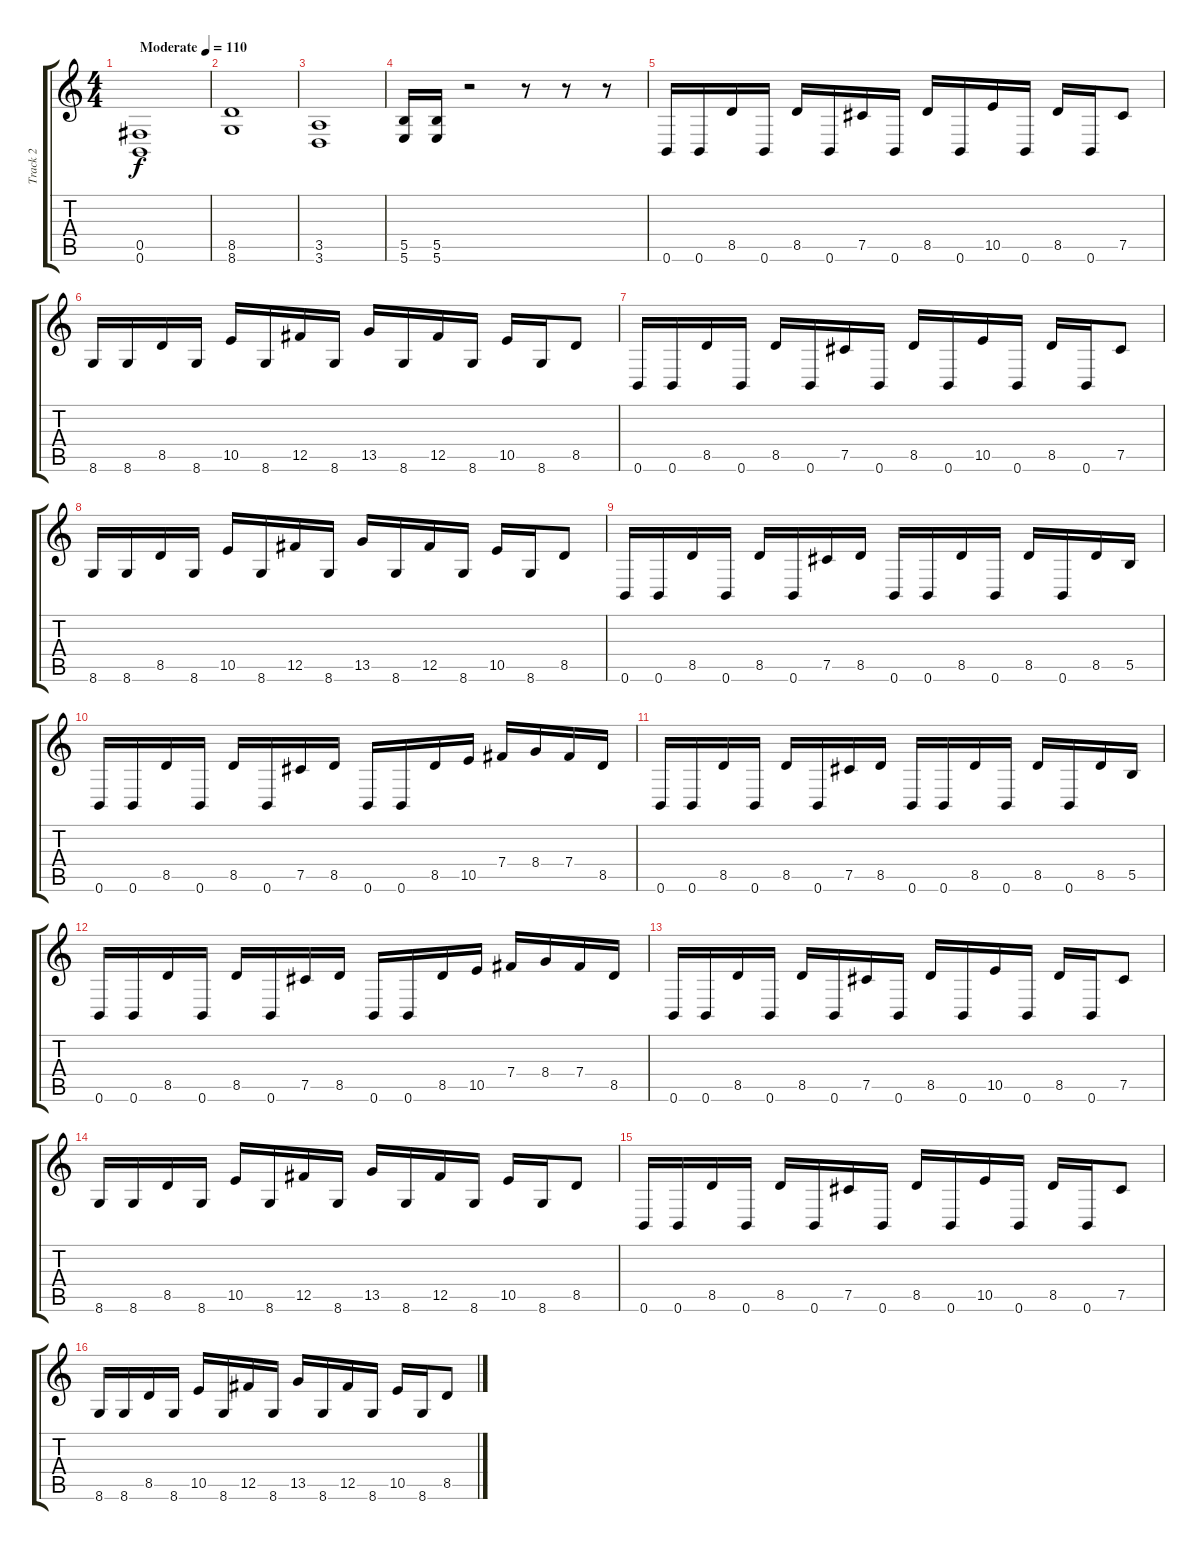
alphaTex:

\track ("Track 2" "Track 2") {instrument overdrivenguitar}
\staff {score tabs}
\tuning (Db4 Ab3 E3 B2 Gb2 B1) {hide}
\ts (4 4)
\tempo (110 "Moderate")
\clef g2
\ks c
(0.5 0.6).1{dy f instrument overdrivenguitar} |
(8.5 8.6).1 |
(3.5 3.6).1 |
(5.5 5.6).16 (5.5 5.6).16 r.2 r.8 r.8 r.8 |
0.6.16 0.6.16 8.5.16 0.6.16 8.5.16 0.6.16 7.5.16 0.6.16 8.5.16 0.6.16 10.5.16 0.6.16 8.5.16 0.6.16 7.5.8 |
8.6.16 8.6.16 8.5.16 8.6.16 10.5.16 8.6.16 12.5.16 8.6.16 13.5.16 8.6.16 12.5.16 8.6.16 10.5.16 8.6.16 8.5.8 |
0.6.16 0.6.16 8.5.16 0.6.16 8.5.16 0.6.16 7.5.16 0.6.16 8.5.16 0.6.16 10.5.16 0.6.16 8.5.16 0.6.16 7.5.8 |
8.6.16 8.6.16 8.5.16 8.6.16 10.5.16 8.6.16 12.5.16 8.6.16 13.5.16 8.6.16 12.5.16 8.6.16 10.5.16 8.6.16 8.5.8 |
0.6.16 0.6.16 8.5.16 0.6.16 8.5.16 0.6.16 7.5.16 8.5.16 0.6.16 0.6.16 8.5.16 0.6.16 8.5.16 0.6.16 8.5.16 5.5.16 |
0.6.16 0.6.16 8.5.16 0.6.16 8.5.16 0.6.16 7.5.16 8.5.16 0.6.16 0.6.16 8.5.16 10.5.16 7.4.16 8.4.16 7.4.16 8.5.16 |
0.6.16 0.6.16 8.5.16 0.6.16 8.5.16 0.6.16 7.5.16 8.5.16 0.6.16 0.6.16 8.5.16 0.6.16 8.5.16 0.6.16 8.5.16 5.5.16 |
0.6.16 0.6.16 8.5.16 0.6.16 8.5.16 0.6.16 7.5.16 8.5.16 0.6.16 0.6.16 8.5.16 10.5.16 7.4.16 8.4.16 7.4.16 8.5.16 |
0.6.16 0.6.16 8.5.16 0.6.16 8.5.16 0.6.16 7.5.16 0.6.16 8.5.16 0.6.16 10.5.16 0.6.16 8.5.16 0.6.16 7.5.8 |
8.6.16 8.6.16 8.5.16 8.6.16 10.5.16 8.6.16 12.5.16 8.6.16 13.5.16 8.6.16 12.5.16 8.6.16 10.5.16 8.6.16 8.5.8 |
0.6.16 0.6.16 8.5.16 0.6.16 8.5.16 0.6.16 7.5.16 0.6.16 8.5.16 0.6.16 10.5.16 0.6.16 8.5.16 0.6.16 7.5.8 |
8.6.16 8.6.16 8.5.16 8.6.16 10.5.16 8.6.16 12.5.16 8.6.16 13.5.16 8.6.16 12.5.16 8.6.16 10.5.16 8.6.16 8.5.8
